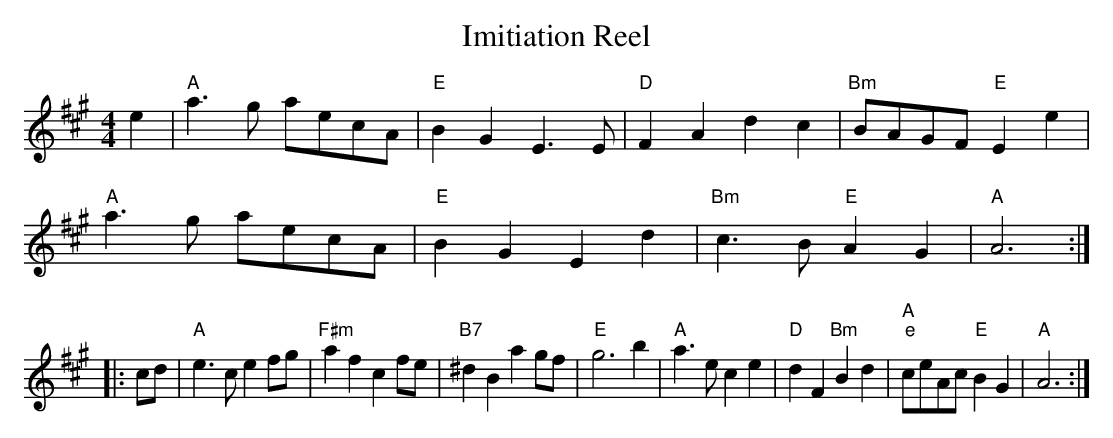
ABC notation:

X:1
T:Imitiation Reel
M:4/4
L:1/4
K:A
e|"A"a3/2g/2 a/2e/2c/2A/2|"E"BG E3/2E/2|"D"FA dc|"Bm"B/2A/2G/2F/2 "E"Ee|
"A"a3/2g/2 a/2e/2c/2A/2|"E"BG Ed|"Bm"c3/2B/2 "E"AG|"A"A3:|
|:c/2d/2|"A"e3/2c/2 ef/2g/2|"F#m"af cf/2e/2|"B7"^dB ag/2f/2|"E"g3b|"A"a3/2e/2 ce\
|"D"dF "Bm"Bd|"A""e"c/2e/2A/2c/2 "E"BG|"A"A3:|
